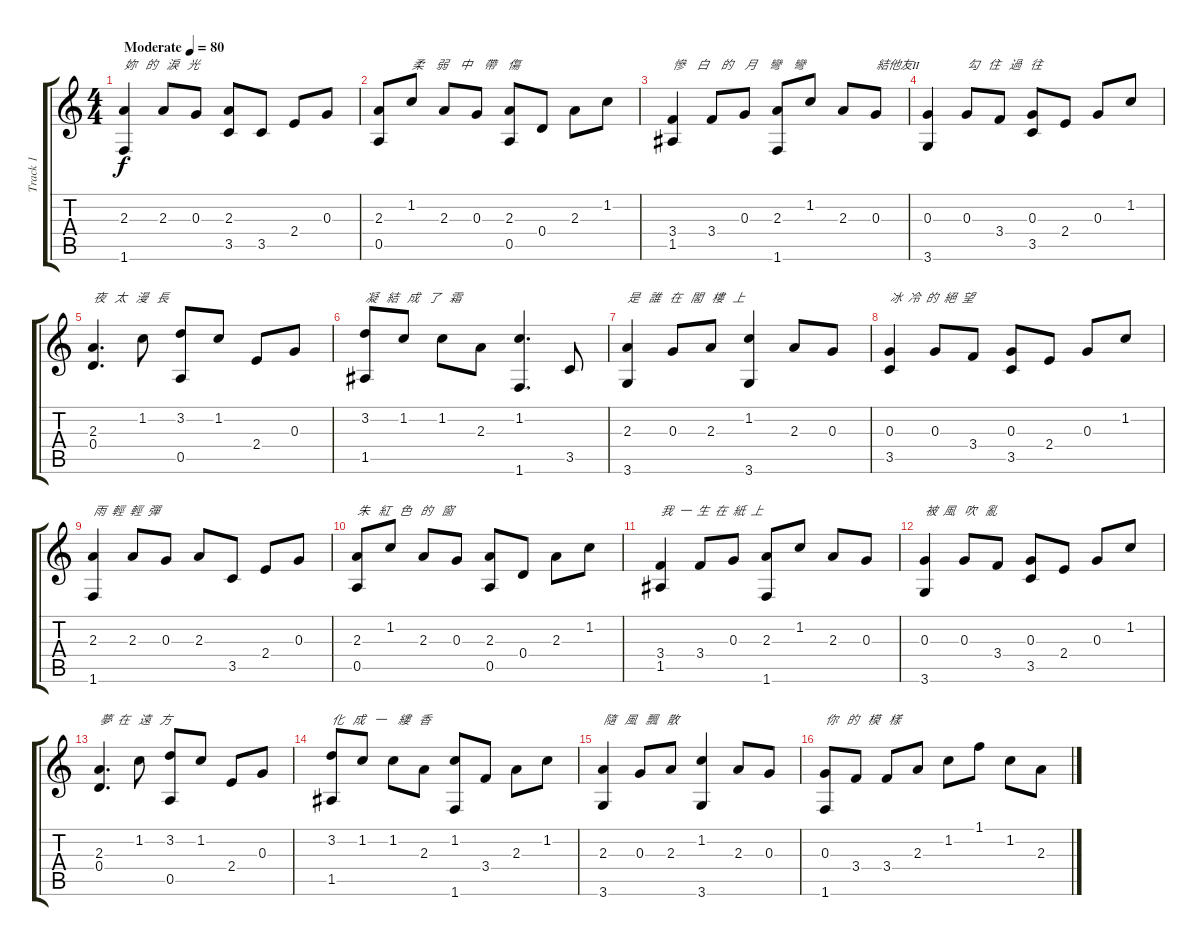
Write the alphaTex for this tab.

\track ("Track 1" "Track 1") {instrument acousticguitarsteel}
\staff {score tabs}
\tuning (E4 B3 G3 D3 A2 E2) {hide}
\ts (4 4)
\tempo (80 "Moderate")
\clef g2
\ks c
(2.3 1.6).4{txt "妳   的   淚   光" dy f instrument acousticguitarsteel} 2.3.8 0.3.8 (2.3 3.5).8 3.5.8 2.4.8 0.3.8 |
(2.3 0.5).8 1.2.8{txt "柔    弱    中    帶    傷"} 2.3.8 0.3.8 (2.3 0.5).8 0.4.8 2.3.8 1.2.8 |
(3.4 1.5).4{txt "慘    白    的    月    彎    彎"} 3.4.8 0.3.8 (2.3 1.6).8 1.2.8 2.3.8 0.3.8{txt "結他友II"} |
(0.3 3.6).4 0.3.8{txt "勾   住   過   往"} 3.4.8 (0.3 3.5).8 2.4.8 0.3.8 1.2.8 |
(2.3 0.4).4{d txt "夜   太   漫   長"} 1.2.8 (3.2 0.5).8 1.2.8 2.4.8 0.3.8 |
(3.2 1.5).8{txt "凝   結   成   了   霜"} 1.2.8 1.2.8 2.3.8 (1.2 1.6).4{d} 3.5.8 |
(2.3 3.6).4{txt "是   誰   在   閣   樓   上"} 0.3.8 2.3.8 (1.2 3.6).4 2.3.8 0.3.8 |
(0.3 3.5).4{txt "冰  冷  的  絕  望"} 0.3.8 3.4.8 (0.3 3.5).8 2.4.8 0.3.8 1.2.8 |
(2.3 1.6).4{txt "雨  輕  輕  彈"} 2.3.8 0.3.8 2.3.8 3.5.8 2.4.8 0.3.8 |
(2.3 0.5).8{txt "朱   紅   色   的   窗"} 1.2.8 2.3.8 0.3.8 (2.3 0.5).8 0.4.8 2.3.8 1.2.8 |
(3.4 1.5).4{txt "我  一  生  在  紙  上"} 3.4.8 0.3.8 (2.3 1.6).8 1.2.8 2.3.8 0.3.8 |
(0.3 3.6).4{txt "被  風   吹   亂"} 0.3.8 3.4.8 (0.3 3.5).8 2.4.8 0.3.8 1.2.8 |
(2.3 0.4).4{d txt "夢  在   遠   方"} 1.2.8 (3.2 0.5).8 1.2.8 2.4.8 0.3.8 |
(3.2 1.5).8{txt "化   成   一    縷   香"} 1.2.8 1.2.8 2.3.8 (1.2 1.6).8 3.4.8 2.3.8 1.2.8 |
(2.3 3.6).4{txt "隨   風   飄   散"} 0.3.8 2.3.8 (1.2 3.6).4 2.3.8 0.3.8 |
(0.3 1.6).8{txt "你   的   模   樣"} 3.4.8 3.4.8 2.3.8 1.2.8 1.1.8 1.2.8 2.3.8
